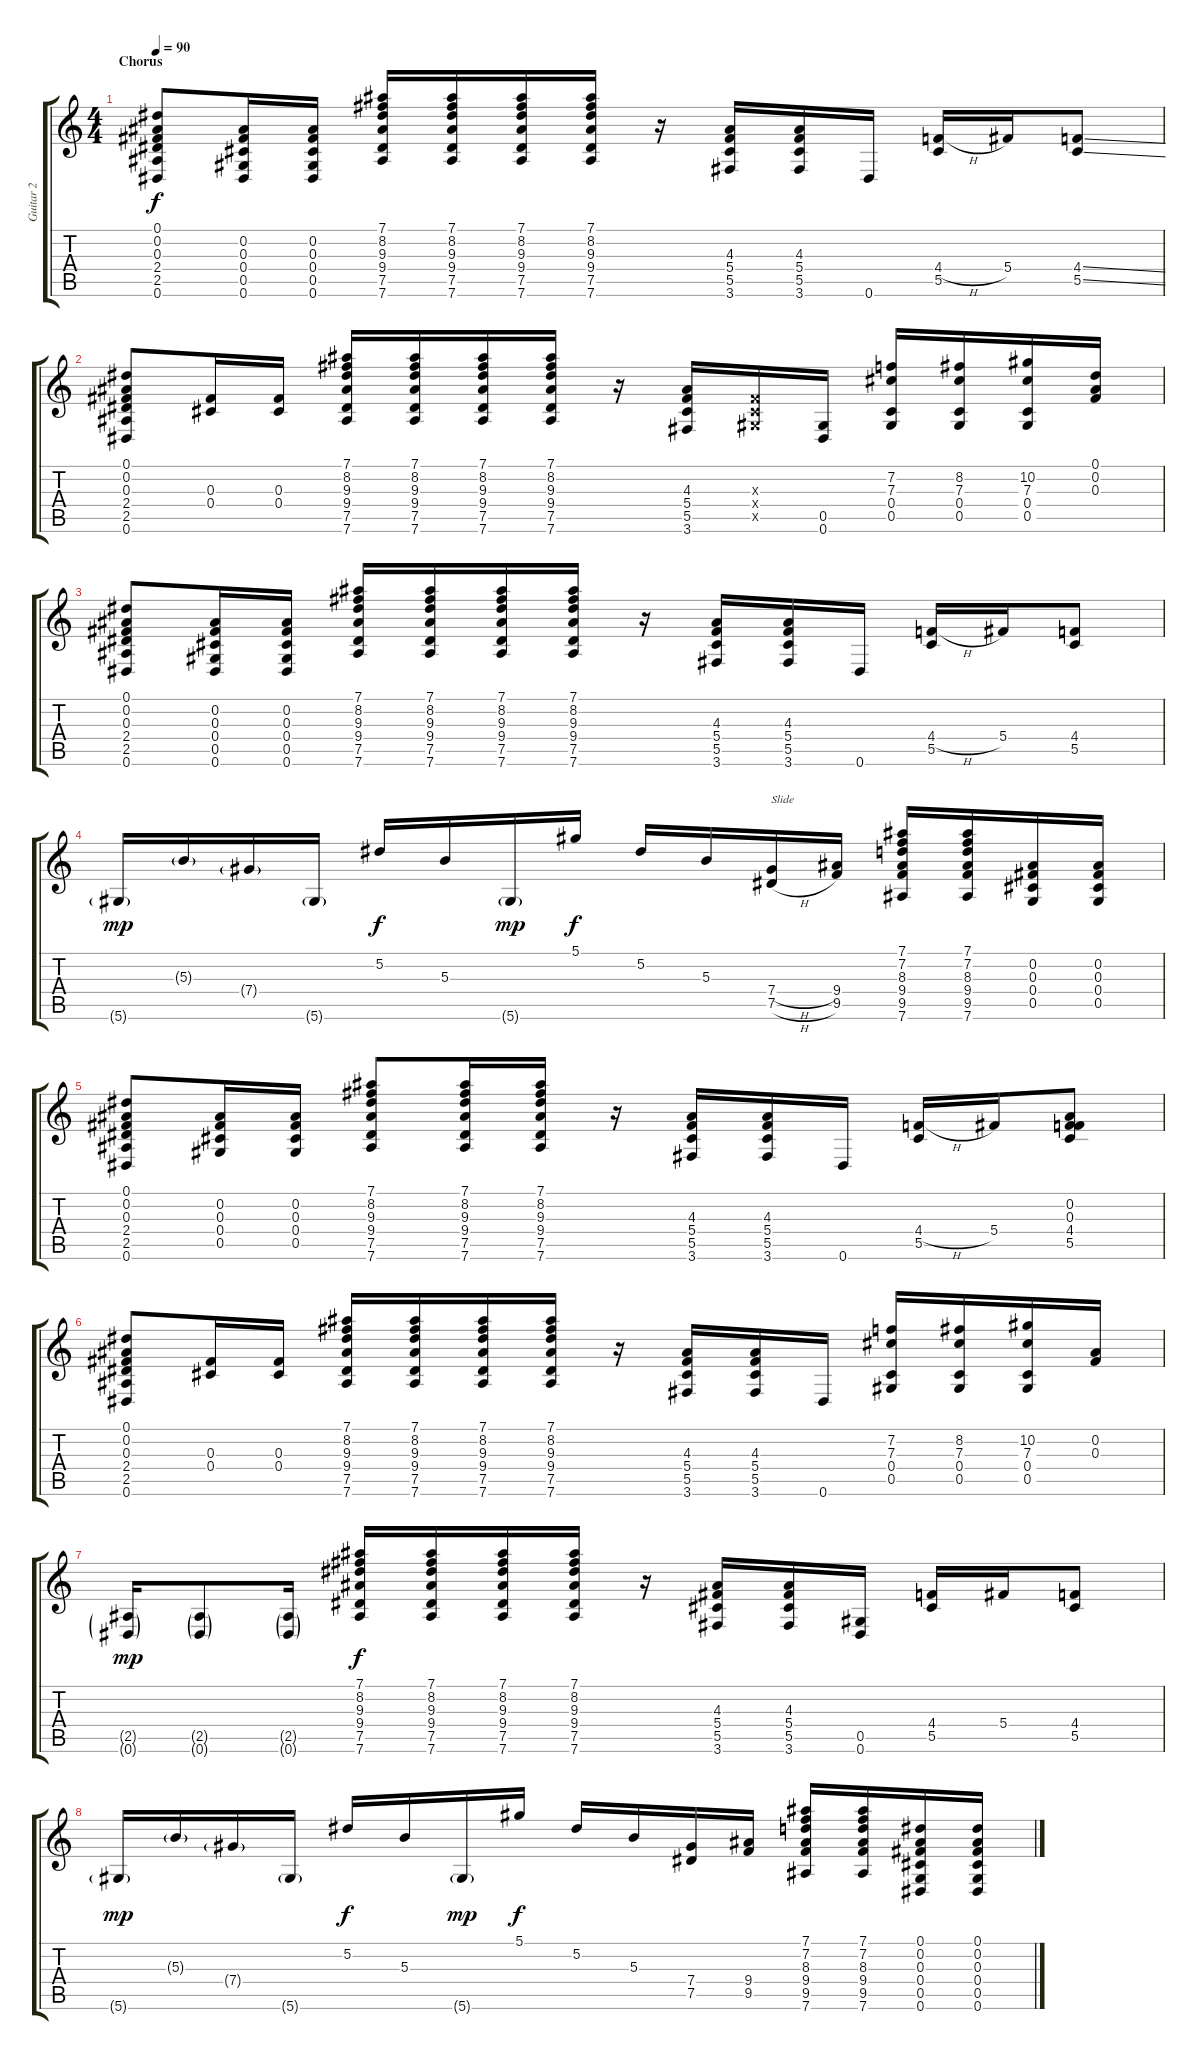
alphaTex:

\track ("Guitar 2" "Guitar 2") {instrument overdrivenguitar}
\staff {score tabs}
\tuning (Eb4 Bb3 Gb3 Db3 Ab2 Eb2) {hide}
\ts (4 4)
\section ("" "Chorus")
\tempo 90
\clef g2
\ks c
(0.1 0.2 0.3 2.4 2.5 0.6).8{dy f} (0.2 0.3 0.4 0.5 0.6).16 (0.2 0.3 0.4 0.5 0.6).16 (7.1 8.2 9.3 9.4 7.5 7.6).16 (7.1 8.2 9.3 9.4 7.5 7.6).16 (7.1 8.2 9.3 9.4 7.5 7.6).16 (7.1 8.2 9.3 9.4 7.5 7.6).16 r.16 (4.3 5.4 5.5 3.6).16 (4.3 5.4 5.5 3.6).16 0.6.16 (4.4{h} 5.5).16 5.4.16 (4.4{ss} 5.5{ss}).8 |
(0.1 0.2 0.3 2.4 2.5 0.6).8 (0.3 0.4).16 (0.3 0.4).16 (7.1 8.2 9.3 9.4 7.5 7.6).16 (7.1 8.2 9.3 9.4 7.5 7.6).16 (7.1 8.2 9.3 9.4 7.5 7.6).16 (7.1 8.2 9.3 9.4 7.5 7.6).16 r.16 (4.3 5.4 5.5 3.6).16 (0.3{x} 0.4{x} 0.5{x}).16 (0.5 0.6).16 (7.2 7.3 0.4 0.5).16 (8.2 7.3 0.4 0.5).16 (10.2 7.3 0.4 0.5).16 (0.1 0.2 0.3).16 |
(0.1 0.2 0.3 2.4 2.5 0.6).8 (0.2 0.3 0.4 0.5 0.6).16 (0.2 0.3 0.4 0.5 0.6).16 (7.1 8.2 9.3 9.4 7.5 7.6).16 (7.1 8.2 9.3 9.4 7.5 7.6).16 (7.1 8.2 9.3 9.4 7.5 7.6).16 (7.1 8.2 9.3 9.4 7.5 7.6).16 r.16 (4.3 5.4 5.5 3.6).16 (4.3 5.4 5.5 3.6).16 0.6.16 (4.4{h} 5.5).16 5.4.16 (4.4 5.5).8 |
5.6{g}.16{dy mp} 5.3{g}.16 7.4{g}.16 5.6{g}.16 5.2.16{dy f} 5.3.16 5.6{g}.16{dy mp} 5.1.16{dy f} 5.2.16 5.3.16 (7.4{h} 7.5{h}).16{txt "Slide"} (9.4 9.5).16 (7.1 7.2 8.3 9.4 9.5 7.6).16 (7.1 7.2 8.3 9.4 9.5 7.6).16 (0.2 0.3 0.4 0.5).16 (0.2 0.3 0.4 0.5).16 |
(0.1 0.2 0.3 2.4 2.5 0.6).8 (0.2 0.3 0.4 0.5).16 (0.2 0.3 0.4 0.5).16 (7.1 8.2 9.3 9.4 7.5 7.6).8 (7.1 8.2 9.3 9.4 7.5 7.6).16 (7.1 8.2 9.3 9.4 7.5 7.6).16 r.16 (4.3 5.4 5.5 3.6).16 (4.3 5.4 5.5 3.6).16 0.6.16 (4.4{h} 5.5).16 5.4.16 (0.2 0.3 4.4 5.5).8 |
(0.1 0.2 0.3 2.4 2.5 0.6).8 (0.3 0.4).16 (0.3 0.4).16 (7.1 8.2 9.3 9.4 7.5 7.6).16 (7.1 8.2 9.3 9.4 7.5 7.6).16 (7.1 8.2 9.3 9.4 7.5 7.6).16 (7.1 8.2 9.3 9.4 7.5 7.6).16 r.16 (4.3 5.4 5.5 3.6).16 (4.3 5.4 5.5 3.6).16 0.6.16 (7.2 7.3 0.4 0.5).16 (8.2 7.3 0.4 0.5).16 (10.2 7.3 0.4 0.5).16 (0.2 0.3).16 |
(2.5{g} 0.6{g}).16{dy mp} (2.5{g} 0.6{g}).8 (2.5{g} 0.6{g}).16 (7.1 8.2 9.3 9.4 7.5 7.6).16{dy f} (7.1 8.2 9.3 9.4 7.5 7.6).16 (7.1 8.2 9.3 9.4 7.5 7.6).16 (7.1 8.2 9.3 9.4 7.5 7.6).16 r.16 (4.3 5.4 5.5 3.6).16 (4.3 5.4 5.5 3.6).16 (0.5 0.6).16 (4.4 5.5).16 5.4.16 (4.4 5.5).8 |
5.6{g}.16{dy mp} 5.3{g}.16 7.4{g}.16 5.6{g}.16 5.2.16{dy f} 5.3.16 5.6{g}.16{dy mp} 5.1.16{dy f} 5.2.16 5.3.16 (7.4 7.5).16 (9.4 9.5).16 (7.1 7.2 8.3 9.4 9.5 7.6).16 (7.1 7.2 8.3 9.4 9.5 7.6).16 (0.1 0.2 0.3 0.4 0.5 0.6).16 (0.1 0.2 0.3 0.4 0.5 0.6).16
